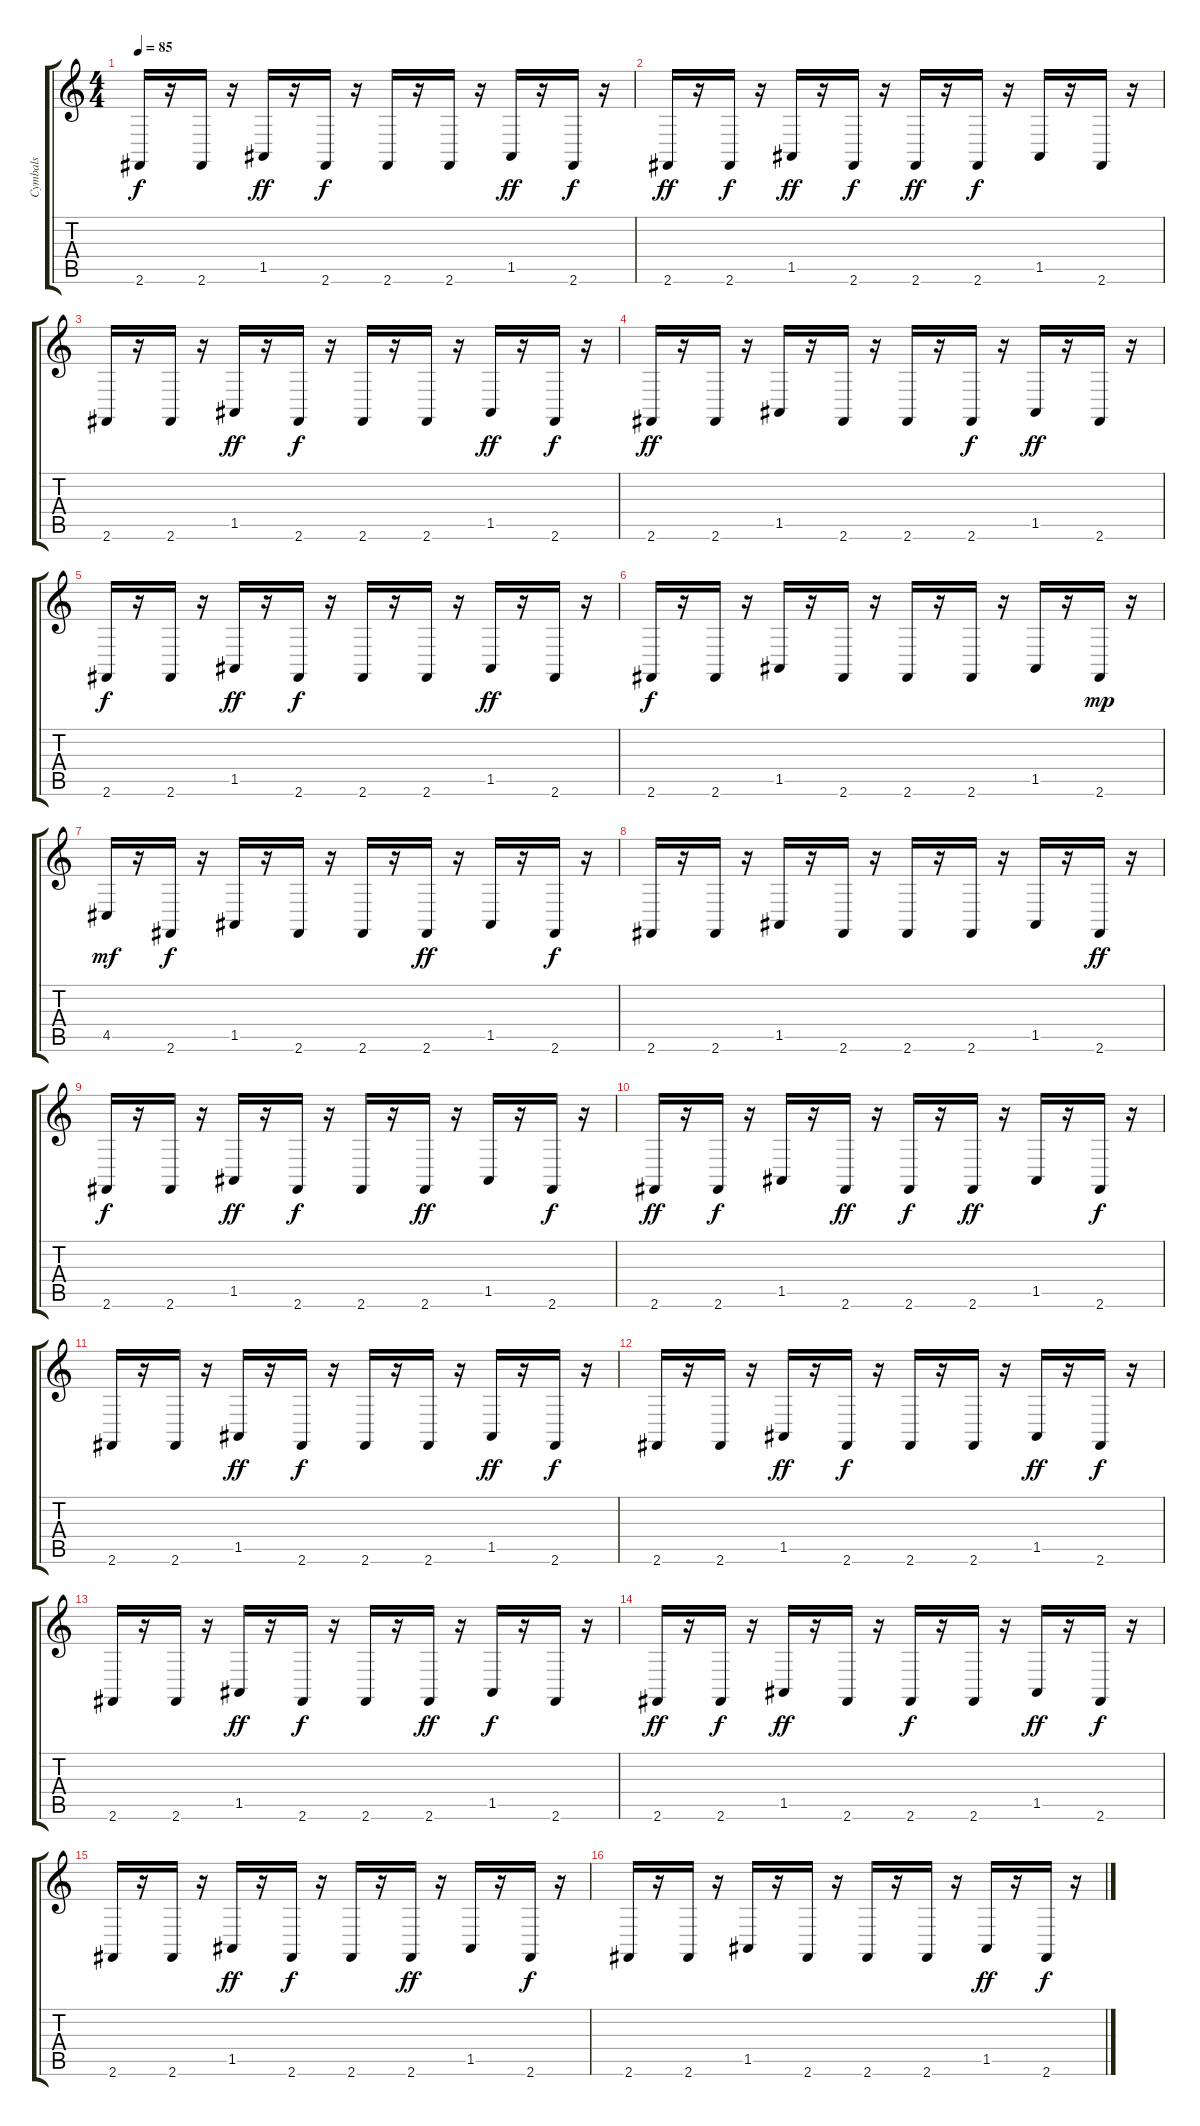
\track ("Cymbals             " "Cymbals   ") {instrument acousticgrandpiano}
\staff {score tabs}
\tuning (E4 B3 G3 D3 A2 E2) {hide}
\ts (4 4)
\tempo 85
\clef g2
\ks c
2.6.16{dy f} r.16 2.6.16 r.16 1.5.16{dy ff} r.16 2.6.16{dy f} r.16 2.6.16 r.16 2.6.16 r.16 1.5.16{dy ff} r.16 2.6.16{dy f} r.16 |
2.6.16{dy ff} r.16 2.6.16{dy f} r.16 1.5.16{dy ff} r.16 2.6.16{dy f} r.16 2.6.16{dy ff} r.16 2.6.16{dy f} r.16 1.5.16 r.16 2.6.16 r.16 |
2.6.16 r.16 2.6.16 r.16 1.5.16{dy ff} r.16 2.6.16{dy f} r.16 2.6.16 r.16 2.6.16 r.16 1.5.16{dy ff} r.16 2.6.16{dy f} r.16 |
2.6.16{dy ff} r.16 2.6.16 r.16 1.5.16 r.16 2.6.16 r.16 2.6.16 r.16 2.6.16{dy f} r.16 1.5.16{dy ff} r.16 2.6.16 r.16 |
2.6.16{dy f} r.16 2.6.16 r.16 1.5.16{dy ff} r.16 2.6.16{dy f} r.16 2.6.16 r.16 2.6.16 r.16 1.5.16{dy ff} r.16 2.6.16 r.16 |
2.6.16{dy f} r.16 2.6.16 r.16 1.5.16 r.16 2.6.16 r.16 2.6.16 r.16 2.6.16 r.16 1.5.16 r.16 2.6.16{dy mp} r.16 |
4.5.16{dy mf} r.16 2.6.16{dy f} r.16 1.5.16 r.16 2.6.16 r.16 2.6.16 r.16 2.6.16{dy ff} r.16 1.5.16 r.16 2.6.16{dy f} r.16 |
2.6.16 r.16 2.6.16 r.16 1.5.16 r.16 2.6.16 r.16 2.6.16 r.16 2.6.16 r.16 1.5.16 r.16 2.6.16{dy ff} r.16 |
2.6.16{dy f} r.16 2.6.16 r.16 1.5.16{dy ff} r.16 2.6.16{dy f} r.16 2.6.16 r.16 2.6.16{dy ff} r.16 1.5.16 r.16 2.6.16{dy f} r.16 |
2.6.16{dy ff} r.16 2.6.16{dy f} r.16 1.5.16 r.16 2.6.16{dy ff} r.16 2.6.16{dy f} r.16 2.6.16{dy ff} r.16 1.5.16 r.16 2.6.16{dy f} r.16 |
2.6.16 r.16 2.6.16 r.16 1.5.16{dy ff} r.16 2.6.16{dy f} r.16 2.6.16 r.16 2.6.16 r.16 1.5.16{dy ff} r.16 2.6.16{dy f} r.16 |
2.6.16 r.16 2.6.16 r.16 1.5.16{dy ff} r.16 2.6.16{dy f} r.16 2.6.16 r.16 2.6.16 r.16 1.5.16{dy ff} r.16 2.6.16{dy f} r.16 |
2.6.16 r.16 2.6.16 r.16 1.5.16{dy ff} r.16 2.6.16{dy f} r.16 2.6.16 r.16 2.6.16{dy ff} r.16 1.5.16{dy f} r.16 2.6.16 r.16 |
2.6.16{dy ff} r.16 2.6.16{dy f} r.16 1.5.16{dy ff} r.16 2.6.16 r.16 2.6.16{dy f} r.16 2.6.16 r.16 1.5.16{dy ff} r.16 2.6.16{dy f} r.16 |
2.6.16 r.16 2.6.16 r.16 1.5.16{dy ff} r.16 2.6.16{dy f} r.16 2.6.16 r.16 2.6.16{dy ff} r.16 1.5.16 r.16 2.6.16{dy f} r.16 |
2.6.16 r.16 2.6.16 r.16 1.5.16 r.16 2.6.16 r.16 2.6.16 r.16 2.6.16 r.16 1.5.16{dy ff} r.16 2.6.16{dy f} r.16
